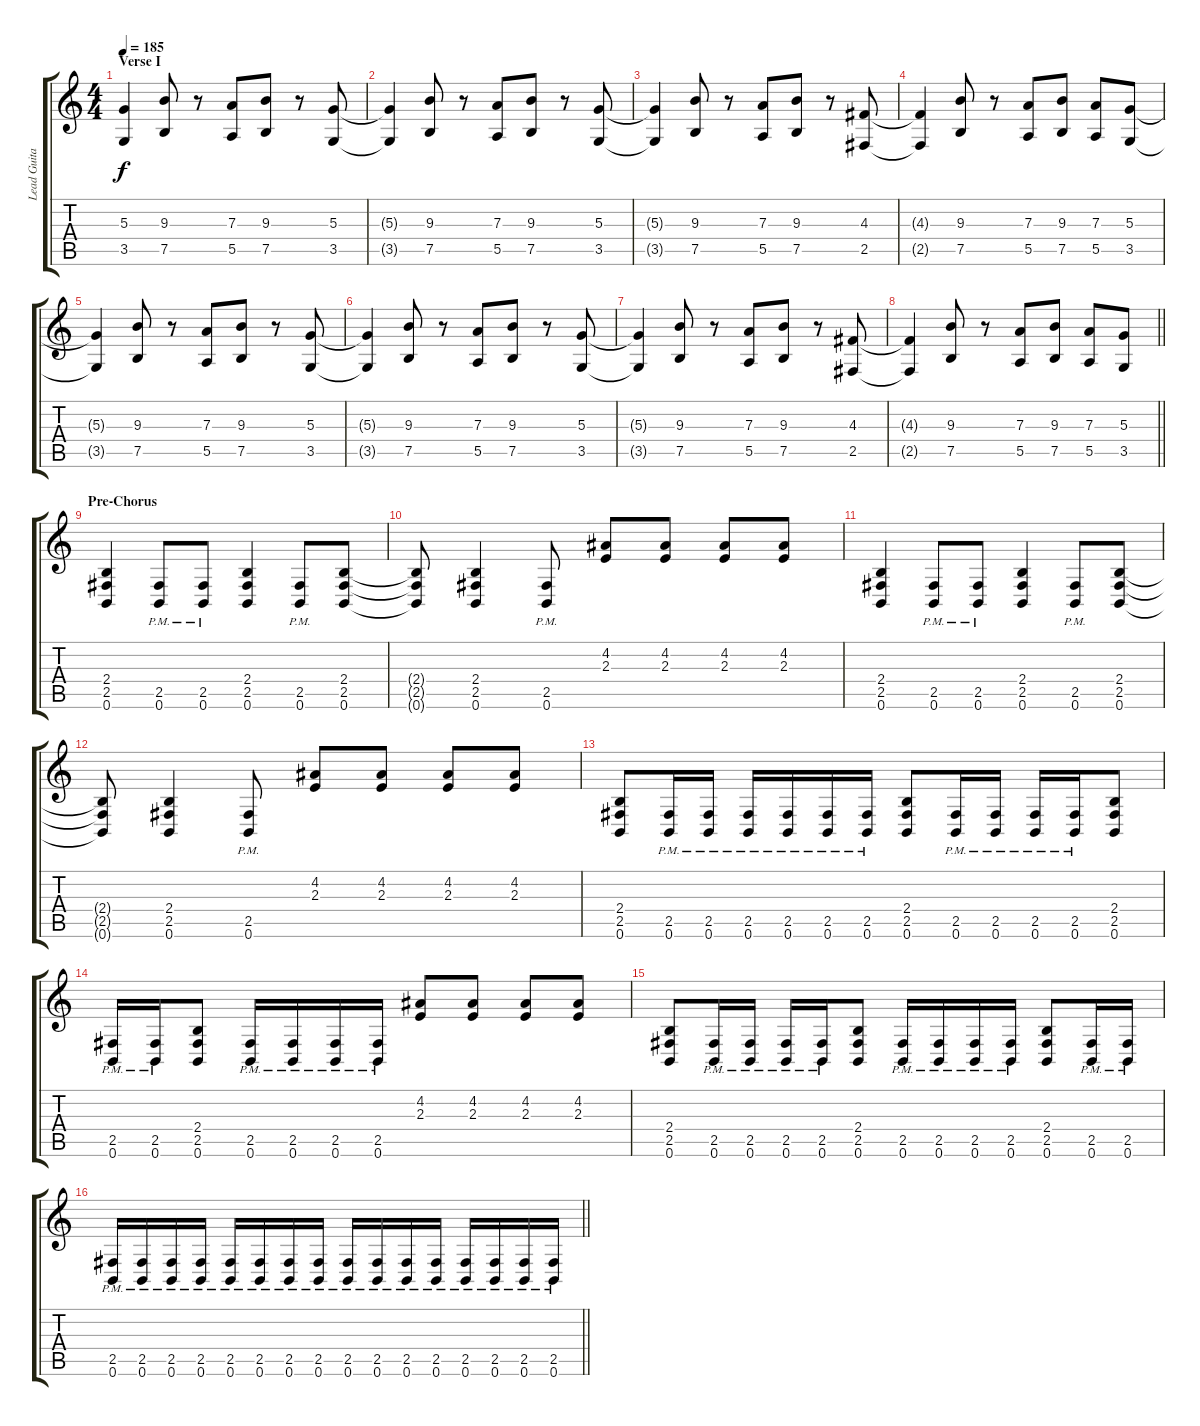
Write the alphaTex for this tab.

\track ("Lead Guitar" "Lead Guita") {instrument overdrivenguitar}
\staff {score tabs}
\tuning (B3 Gb3 D3 A2 E2 B1) {hide}
\ts (4 4)
\section ("" "Verse I")
\tempo 185
\clef g2
\ks c
(5.3 3.5).4{dy f} (9.3 7.5).8 r.8 (7.3 5.5).8 (9.3 7.5).8 r.8 (5.3 3.5).8 |
(5.3{t} 3.5{t}).4 (9.3 7.5).8 r.8 (7.3 5.5).8 (9.3 7.5).8 r.8 (5.3 3.5).8 |
(5.3{t} 3.5{t}).4 (9.3 7.5).8 r.8 (7.3 5.5).8 (9.3 7.5).8 r.8 (4.3 2.5).8 |
(4.3{t} 2.5{t}).4 (9.3 7.5).8 r.8 (7.3 5.5).8 (9.3 7.5).8 (7.3 5.5).8 (5.3 3.5).8 |
(5.3{t} 3.5{t}).4 (9.3 7.5).8 r.8 (7.3 5.5).8 (9.3 7.5).8 r.8 (5.3 3.5).8 |
(5.3{t} 3.5{t}).4 (9.3 7.5).8 r.8 (7.3 5.5).8 (9.3 7.5).8 r.8 (5.3 3.5).8 |
(5.3{t} 3.5{t}).4 (9.3 7.5).8 r.8 (7.3 5.5).8 (9.3 7.5).8 r.8 (4.3 2.5).8 |
\barLineRight lightlight
(4.3{t} 2.5{t}).4 (9.3 7.5).8 r.8 (7.3 5.5).8 (9.3 7.5).8 (7.3 5.5).8 (5.3 3.5).8 |
\section ("" "Pre-Chorus")
(2.4 2.5 0.6).4 (2.5{pm} 0.6{pm}).8 (2.5{pm} 0.6{pm}).8 (2.4 2.5 0.6).4 (2.5{pm} 0.6{pm}).8 (2.4 2.5 0.6).8 |
(2.4{t} 2.5{t} 0.6{t}).8 (2.4 2.5 0.6).4 (2.5{pm} 0.6{pm}).8 (4.2 2.3).8 (4.2 2.3).8 (4.2 2.3).8 (4.2 2.3).8 |
(2.4 2.5 0.6).4 (2.5{pm} 0.6{pm}).8 (2.5{pm} 0.6{pm}).8 (2.4 2.5 0.6).4 (2.5{pm} 0.6{pm}).8 (2.4 2.5 0.6).8 |
(2.4{t} 2.5{t} 0.6{t}).8 (2.4 2.5 0.6).4 (2.5{pm} 0.6{pm}).8 (4.2 2.3).8 (4.2 2.3).8 (4.2 2.3).8 (4.2 2.3).8 |
(2.4 2.5 0.6).8 (2.5{pm} 0.6{pm}).16 (2.5{pm} 0.6{pm}).16 (2.5{pm} 0.6{pm}).16 (2.5{pm} 0.6{pm}).16 (2.5{pm} 0.6{pm}).16 (2.5{pm} 0.6{pm}).16 (2.4 2.5 0.6).8 (2.5{pm} 0.6{pm}).16 (2.5{pm} 0.6{pm}).16 (2.5{pm} 0.6{pm}).16 (2.5{pm} 0.6{pm}).16 (2.4 2.5 0.6).8 |
(2.5{pm} 0.6{pm}).16 (2.5{pm} 0.6{pm}).16 (2.4 2.5 0.6).8 (2.5{pm} 0.6{pm}).16 (2.5{pm} 0.6{pm}).16 (2.5{pm} 0.6{pm}).16 (2.5{pm} 0.6{pm}).16 (4.2 2.3).8 (4.2 2.3).8 (4.2 2.3).8 (4.2 2.3).8 |
(2.4 2.5 0.6).8 (2.5{pm} 0.6{pm}).16 (2.5{pm} 0.6{pm}).16 (2.5{pm} 0.6{pm}).16 (2.5{pm} 0.6{pm}).16 (2.4 2.5 0.6).8 (2.5{pm} 0.6{pm}).16 (2.5{pm} 0.6{pm}).16 (2.5{pm} 0.6{pm}).16 (2.5{pm} 0.6{pm}).16 (2.4 2.5 0.6).8 (2.5{pm} 0.6{pm}).16 (2.5{pm} 0.6{pm}).16 |
\barLineRight lightlight
(2.5{pm} 0.6{pm}).16 (2.5{pm} 0.6{pm}).16 (2.5{pm} 0.6{pm}).16 (2.5{pm} 0.6{pm}).16 (2.5{pm} 0.6{pm}).16 (2.5{pm} 0.6{pm}).16 (2.5{pm} 0.6{pm}).16 (2.5{pm} 0.6{pm}).16 (2.5{pm} 0.6{pm}).16 (2.5{pm} 0.6{pm}).16 (2.5{pm} 0.6{pm}).16 (2.5{pm} 0.6{pm}).16 (2.5{pm} 0.6{pm}).16 (2.5{pm} 0.6{pm}).16 (2.5{pm} 0.6{pm}).16 (2.5{pm} 0.6{pm}).16
